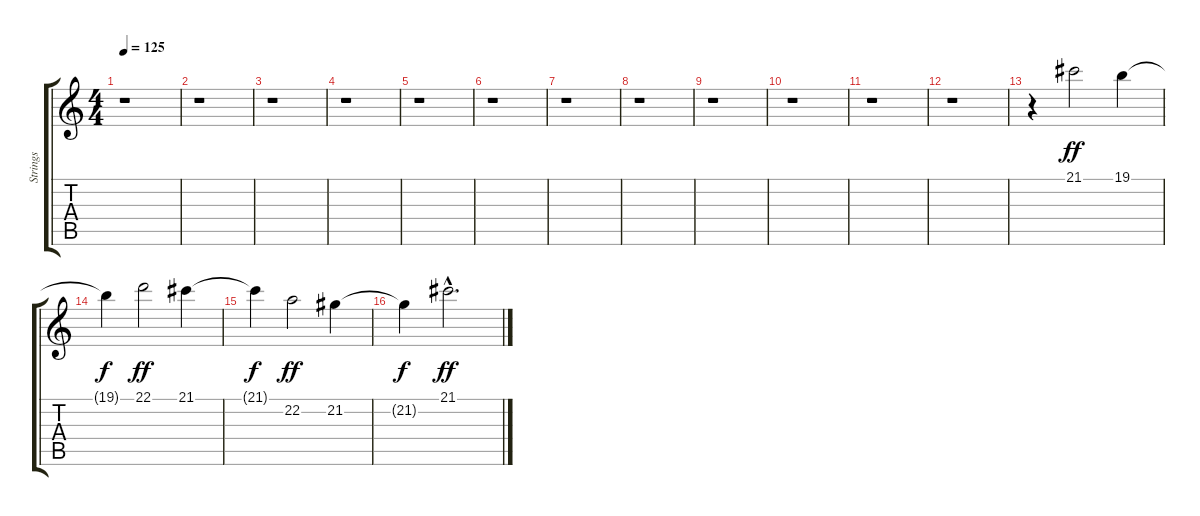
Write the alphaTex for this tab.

\track ("Strings" "Strings") {instrument stringensemble1}
\staff {score tabs}
\tuning (E4 B3 G3 D3 A2 E2) {hide}
\ts (4 4)
\tempo 125
\clef g2
\ks c
r.1{dy ff} |
r.1 |
r.1 |
r.1 |
r.1 |
r.1 |
r.1 |
r.1 |
r.1 |
r.1 |
r.1 |
r.1 |
r.4 21.1.2 19.1.4 |
19.1{t}.4{dy f} 22.1.2{dy ff} 21.1.4 |
21.1{t}.4{dy f} 22.2.2{dy ff} 21.2.4 |
21.2{t}.4{dy f} 21.1{hac}.2{d dy ff}
